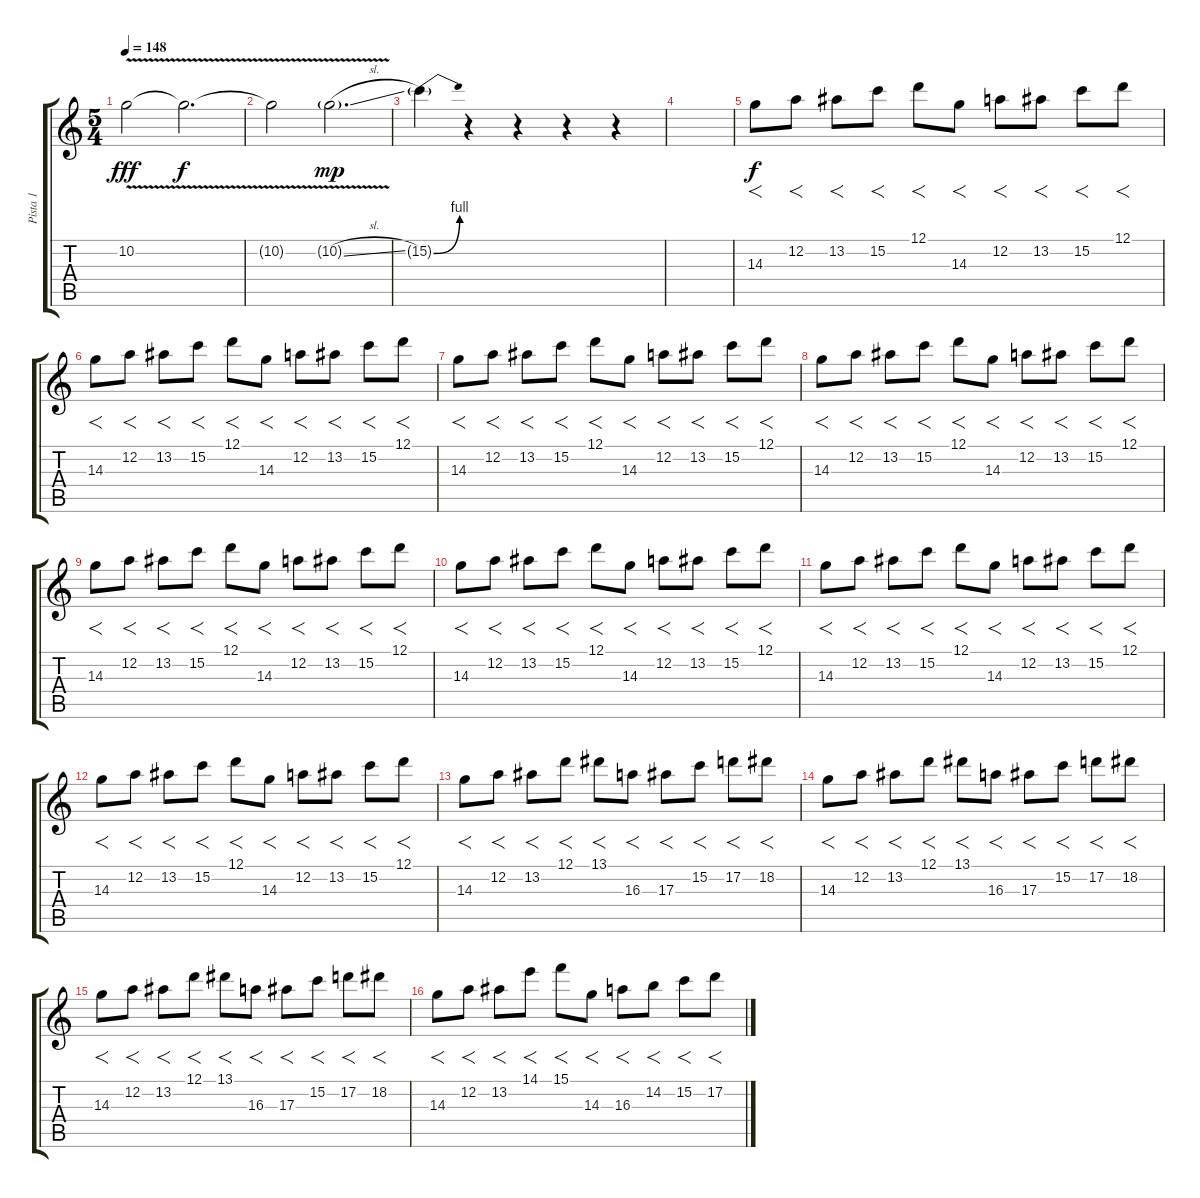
\track ("Pista 1" "Pista 1") {instrument distortionguitar}
\staff {score tabs}
\tuning (D4 A3 F3 C3 G2 D2) {hide}
\ts (5 4)
\tempo 148
\clef g2
\ks c
10.2{v}.2{dy fff} 10.2{v t}.2{d dy f} |
10.2{t}.2 10.2{v sl g}.2{d dy mp} |
15.2{be (bend 0 0 60 4) g}.4 r.4 r.4 r.4 r.4 |
|
14.3.8{f dy f balance 8 instrument overdrivenguitar} 12.2.8{f} 13.2.8{f} 15.2.8{f} 12.1.8{f} 14.3.8{f} 12.2.8{f} 13.2.8{f} 15.2.8{f} 12.1.8{f} |
14.3.8{f} 12.2.8{f} 13.2.8{f} 15.2.8{f} 12.1.8{f} 14.3.8{f} 12.2.8{f} 13.2.8{f} 15.2.8{f} 12.1.8{f} |
14.3.8{f} 12.2.8{f} 13.2.8{f} 15.2.8{f} 12.1.8{f} 14.3.8{f} 12.2.8{f} 13.2.8{f} 15.2.8{f} 12.1.8{f} |
14.3.8{f} 12.2.8{f} 13.2.8{f} 15.2.8{f} 12.1.8{f} 14.3.8{f} 12.2.8{f} 13.2.8{f} 15.2.8{f} 12.1.8{f} |
14.3.8{f} 12.2.8{f} 13.2.8{f} 15.2.8{f} 12.1.8{f} 14.3.8{f} 12.2.8{f} 13.2.8{f} 15.2.8{f} 12.1.8{f} |
14.3.8{f} 12.2.8{f} 13.2.8{f} 15.2.8{f} 12.1.8{f} 14.3.8{f} 12.2.8{f} 13.2.8{f} 15.2.8{f} 12.1.8{f} |
14.3.8{f} 12.2.8{f} 13.2.8{f} 15.2.8{f} 12.1.8{f} 14.3.8{f} 12.2.8{f} 13.2.8{f} 15.2.8{f} 12.1.8{f} |
14.3.8{f} 12.2.8{f} 13.2.8{f} 15.2.8{f} 12.1.8{f} 14.3.8{f} 12.2.8{f} 13.2.8{f} 15.2.8{f} 12.1.8{f} |
14.3.8{f} 12.2.8{f} 13.2.8{f} 12.1.8{f} 13.1.8{f} 16.3.8{f} 17.3.8{f} 15.2.8{f} 17.2.8{f} 18.2.8{f} |
14.3.8{f} 12.2.8{f} 13.2.8{f} 12.1.8{f} 13.1.8{f} 16.3.8{f} 17.3.8{f} 15.2.8{f} 17.2.8{f} 18.2.8{f} |
14.3.8{f} 12.2.8{f} 13.2.8{f} 12.1.8{f} 13.1.8{f} 16.3.8{f} 17.3.8{f} 15.2.8{f} 17.2.8{f} 18.2.8{f} |
14.3.8{f} 12.2.8{f} 13.2.8{f} 14.1.8{f} 15.1.8{f} 14.3.8{f} 16.3.8{f} 14.2.8{f} 15.2.8{f} 17.2.8{f}
